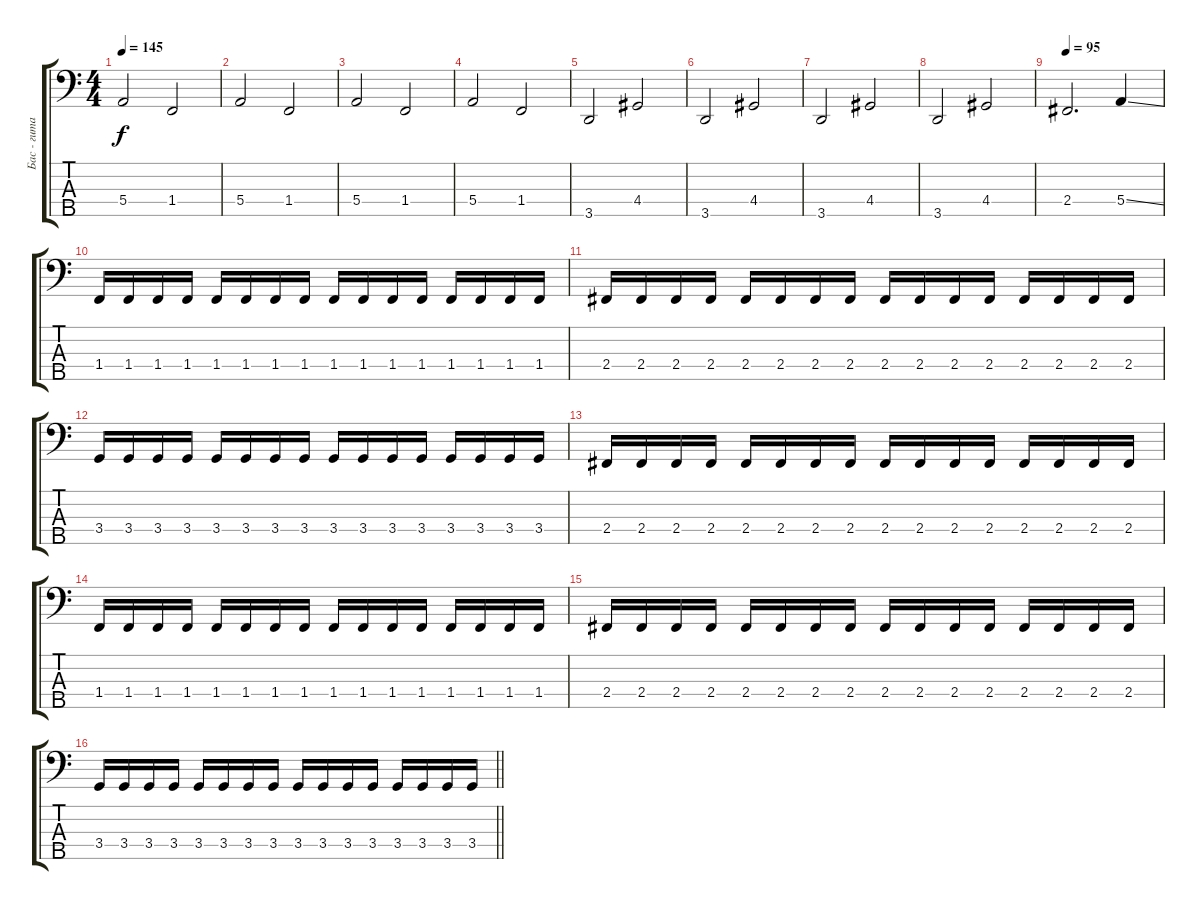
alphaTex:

\track ("Бас - гитара" "Бас - гита") {instrument electricbassfinger}
\staff {score tabs}
\tuning (G2 D2 A1 E1 B0) {hide}
\ts (4 4)
\tempo 145
\clef f4
\ks c
5.4.2{dy f} 1.4.2 |
5.4.2 1.4.2 |
5.4.2 1.4.2 |
5.4.2 1.4.2 |
3.5.2 4.4.2 |
3.5.2 4.4.2 |
3.5.2 4.4.2 |
3.5.2 4.4.2 |
\tempo 95
2.4.2{d} 5.4{ss}.4 |
1.4.16 1.4.16 1.4.16 1.4.16 1.4.16 1.4.16 1.4.16 1.4.16 1.4.16 1.4.16 1.4.16 1.4.16 1.4.16 1.4.16 1.4.16 1.4.16 |
2.4.16 2.4.16 2.4.16 2.4.16 2.4.16 2.4.16 2.4.16 2.4.16 2.4.16 2.4.16 2.4.16 2.4.16 2.4.16 2.4.16 2.4.16 2.4.16 |
3.4.16 3.4.16 3.4.16 3.4.16 3.4.16 3.4.16 3.4.16 3.4.16 3.4.16 3.4.16 3.4.16 3.4.16 3.4.16 3.4.16 3.4.16 3.4.16 |
2.4.16 2.4.16 2.4.16 2.4.16 2.4.16 2.4.16 2.4.16 2.4.16 2.4.16 2.4.16 2.4.16 2.4.16 2.4.16 2.4.16 2.4.16 2.4.16 |
1.4.16 1.4.16 1.4.16 1.4.16 1.4.16 1.4.16 1.4.16 1.4.16 1.4.16 1.4.16 1.4.16 1.4.16 1.4.16 1.4.16 1.4.16 1.4.16 |
2.4.16 2.4.16 2.4.16 2.4.16 2.4.16 2.4.16 2.4.16 2.4.16 2.4.16 2.4.16 2.4.16 2.4.16 2.4.16 2.4.16 2.4.16 2.4.16 |
\barLineRight lightlight
3.4.16 3.4.16 3.4.16 3.4.16 3.4.16 3.4.16 3.4.16 3.4.16 3.4.16 3.4.16 3.4.16 3.4.16 3.4.16 3.4.16 3.4.16 3.4.16
